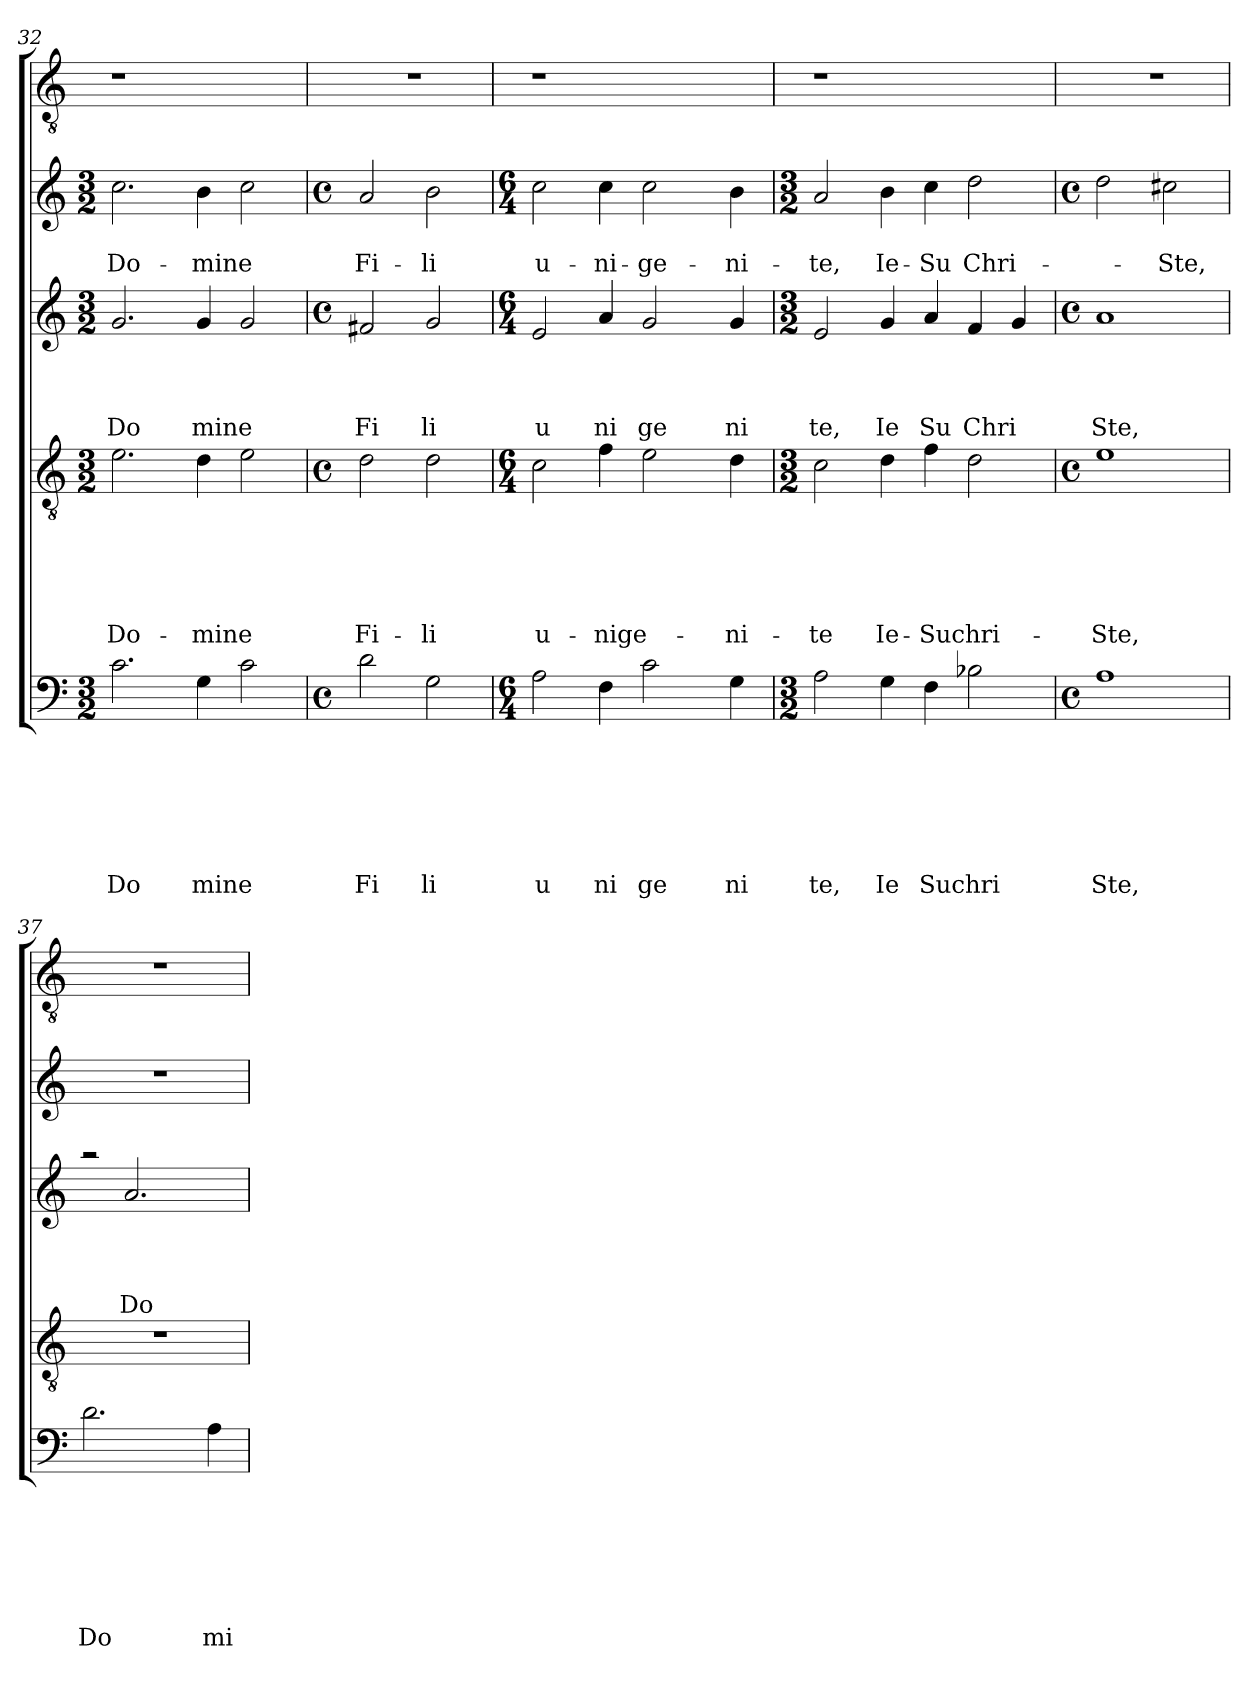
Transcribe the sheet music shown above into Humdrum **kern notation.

**kern	**text	**text	**text	**text	**text	**text	**text	**kern	**text	**text	**text	**text	**text	**text	**kern	**text	**text	**text	**text	**kern	**text	**text	**kern
*part5	*part5	*part5	*part5	*part5	*part5	*part5	*part5	*part4	*part4	*part4	*part4	*part4	*part4	*part4	*part3	*part3	*part3	*part3	*part3	*part2	*part2	*part2	*part1
*staff5	*staff5	*staff5	*staff5	*staff5	*staff5	*staff5	*staff5	*staff4	*staff4	*staff4	*staff4	*staff4	*staff4	*staff4	*staff3	*staff3	*staff3	*staff3	*staff3	*staff2	*staff2	*staff2	*staff1
*clefF4	*	*	*	*	*	*	*	*clefGv2	*	*	*	*	*	*	*clefG2	*	*	*	*	*clefG2	*	*	*clefGv2
*k[]	*	*	*	*	*	*	*	*k[]	*	*	*	*	*	*	*k[]	*	*	*	*	*k[]	*	*	*k[]
*C:	*	*	*	*	*	*	*	*C:	*	*	*	*	*	*	*C:	*	*	*	*	*C:	*	*	*C:
*M3/2	*	*	*	*	*	*	*	*M3/2	*	*	*	*	*	*	*M3/2	*	*	*	*	*M3/2	*	*	*
=32	=32	=32	=32	=32	=32	=32	=32	=32	=32	=32	=32	=32	=32	=32	=32	=32	=32	=32	=32	=32	=32	=32	=32
!	!	!	!	!	!	!	!LO:LY:b	!	!	!	!	!	!	!LO:LY:b	!	!	!	!	!LO:LY:b	!	!	!LO:LY:b	!
2.c\	.	.	.	.	.	.	Do	2.e\	.	.	.	.	.	Do-	2.g/	.	.	.	Do	2.cc\	.	Do-	1r
!	!	!	!	!	!	!	!LO:LY:b	!	!	!	!	!	!	!LO:LY:b	!	!	!	!	!LO:LY:b	!	!	!LO:LY:b	!
4G\	.	.	.	.	.	.	mine	4d\	.	.	.	.	.	-mine	4g/	.	.	.	mine	4b\	.	-mine	.
2c\	.	.	.	.	.	.	.	2e\	.	.	.	.	.	.	2g/	.	.	.	.	2cc\	.	.	2ryy
=33	=33	=33	=33	=33	=33	=33	=33	=33	=33	=33	=33	=33	=33	=33	=33	=33	=33	=33	=33	=33	=33	=33	=33
*M4/4	*	*	*	*	*	*	*	*M4/4	*	*	*	*	*	*	*M4/4	*	*	*	*	*M4/4	*	*	*
*met(c)	*	*	*	*	*	*	*	*met(c)	*	*	*	*	*	*	*met(c)	*	*	*	*	*met(c)	*	*	*
!	!	!	!	!	!	!	!LO:LY:b	!	!	!	!	!	!	!LO:LY:b	!	!	!	!	!LO:LY:b	!	!	!LO:LY:b	!
2d\	.	.	.	.	.	.	Fi	2d\	.	.	.	.	.	Fi-	2f#X/	.	.	.	Fi	2a/	.	Fi-	1r
!	!	!	!	!	!	!	!LO:LY:b	!	!	!	!	!	!	!LO:LY:b	!	!	!	!	!LO:LY:b	!	!	!LO:LY:b	!
2G\	.	.	.	.	.	.	li	2d\	.	.	.	.	.	-li	2g/	.	.	.	li	2b\	.	-li	.
=34	=34	=34	=34	=34	=34	=34	=34	=34	=34	=34	=34	=34	=34	=34	=34	=34	=34	=34	=34	=34	=34	=34	=34
*M6/4	*	*	*	*	*	*	*	*M6/4	*	*	*	*	*	*	*M6/4	*	*	*	*	*M6/4	*	*	*
!	!	!	!	!	!	!	!LO:LY:b	!	!	!	!	!	!	!LO:LY:b	!	!	!	!	!LO:LY:b	!	!	!LO:LY:b	!
2A\	.	.	.	.	.	.	u	2c\	.	.	.	.	.	u-	2e/	.	.	.	u	2cc\	.	u-	1r
!	!	!	!	!	!	!	!LO:LY:b	!	!	!	!	!	!	!LO:LY:b	!	!	!	!	!LO:LY:b	!	!	!LO:LY:b	!
4F\	.	.	.	.	.	.	ni	4f\	.	.	.	.	.	-nige-	4a/	.	.	.	ni	4cc\	.	-ni-	.
!	!	!	!	!	!	!	!LO:LY:b	!	!	!	!	!	!	!	!	!	!	!	!LO:LY:b	!	!	!LO:LY:b	!
2c\	.	.	.	.	.	.	ge	2e\	.	.	.	.	.	.	2g/	.	.	.	ge	2cc\	.	-ge-	.
.	.	.	.	.	.	.	.	.	.	.	.	.	.	.	.	.	.	.	.	.	.	.	2ryy
!	!	!	!	!	!	!	!LO:LY:b	!	!	!	!	!	!	!LO:LY:b	!	!	!	!	!LO:LY:b	!	!	!LO:LY:b	!
4G\	.	.	.	.	.	.	ni	4d\	.	.	.	.	.	-ni-	4g/	.	.	.	ni	4b\	.	-ni-	.
=35	=35	=35	=35	=35	=35	=35	=35	=35	=35	=35	=35	=35	=35	=35	=35	=35	=35	=35	=35	=35	=35	=35	=35
*M3/2	*	*	*	*	*	*	*	*M3/2	*	*	*	*	*	*	*M3/2	*	*	*	*	*M3/2	*	*	*
!	!	!	!	!	!	!	!LO:LY:b	!	!	!	!	!	!	!LO:LY:b	!	!	!	!	!LO:LY:b	!	!	!LO:LY:b	!
2A\	.	.	.	.	.	.	te,	2c\	.	.	.	.	.	-te	2e/	.	.	.	te,	2a/	.	-te,	1r
!	!	!	!	!	!	!	!LO:LY:b	!	!	!	!	!	!	!LO:LY:b	!	!	!	!	!LO:LY:b	!	!	!LO:LY:b	!
4G\	.	.	.	.	.	.	Ie	4d\	.	.	.	.	.	Ie-	4g/	.	.	.	Ie	4b\	.	Ie-	.
!	!	!	!	!	!	!	!LO:LY:b	!	!	!	!	!	!	!LO:LY:b	!	!	!	!	!LO:LY:b	!	!	!LO:LY:b	!
4F\	.	.	.	.	.	.	Suchri	4f\	.	.	.	.	.	-Suchri-	4a/	.	.	.	Su	4cc\	.	-Su	.
!	!	!	!	!	!	!	!	!	!	!	!	!	!	!	!	!	!	!	!LO:LY:b	!	!	!LO:LY:b	!
2B-X\	.	.	.	.	.	.	.	2d\	.	.	.	.	.	.	4f/	.	.	.	Chri	2dd\	.	Chri-	2ryy
.	.	.	.	.	.	.	.	.	.	.	.	.	.	.	4g/	.	.	.	.	.	.	.	.
!!LO:PB:g=z
=36	=36	=36	=36	=36	=36	=36	=36	=36	=36	=36	=36	=36	=36	=36	=36	=36	=36	=36	=36	=36	=36	=36	=36
*M4/4	*	*	*	*	*	*	*	*M4/4	*	*	*	*	*	*	*M4/4	*	*	*	*	*M4/4	*	*	*
*met(c)	*	*	*	*	*	*	*	*met(c)	*	*	*	*	*	*	*met(c)	*	*	*	*	*met(c)	*	*	*
!	!	!	!	!	!	!	!LO:LY:b	!	!	!	!	!	!	!LO:LY:b	!	!	!	!	!LO:LY:b	!	!	!	!
1A	.	.	.	.	.	.	Ste,	1e	.	.	.	.	.	-Ste,	1a	.	.	.	Ste,	2dd\	.	.	1r
!	!	!	!	!	!	!	!	!	!	!	!	!	!	!	!	!	!	!	!	!	!	!LO:LY:b	!
.	.	.	.	.	.	.	.	.	.	.	.	.	.	.	.	.	.	.	.	2cc#X\	.	-Ste,	.
=37	=37	=37	=37	=37	=37	=37	=37	=37	=37	=37	=37	=37	=37	=37	=37	=37	=37	=37	=37	=37	=37	=37	=37
!	!	!	!	!	!	!	!LO:LY:b	!	!	!	!	!	!	!	!	!	!	!	!	!	!	!	!
*	*	*	*	*	*	*	*	*	*	*	*	*	*	*	*^	*	*	*	*	*	*	*	*
2.d\	.	.	.	.	.	.	Do	1r	.	.	.	.	.	.	2raa	4ryy	.	.	.	.	1r	.	.	1r
!	!	!	!	!	!	!	!	!	!	!	!	!	!	!	!	!	!	!	!	!LO:LY:b	!	!	!	!
.	.	.	.	.	.	.	.	.	.	.	.	.	.	.	.	2.a/	.	.	.	Do	.	.	.	.
.	.	.	.	.	.	.	.	.	.	.	.	.	.	.	2ryy	.	.	.	.	.	.	.	.	.
!	!	!	!	!	!	!	!LO:LY:b	!	!	!	!	!	!	!	!	!	!	!	!	!	!	!	!	!
4A\	.	.	.	.	.	.	mi	.	.	.	.	.	.	.	.	.	.	.	.	.	.	.	.	.
*	*	*	*	*	*	*	*	*	*	*	*	*	*	*	*v	*v	*	*	*	*	*	*	*	*
=	=	=	=	=	=	=	=	=	=	=	=	=	=	=	=	=	=	=	=	=	=	=	=
*-	*-	*-	*-	*-	*-	*-	*-	*-	*-	*-	*-	*-	*-	*-	*-	*-	*-	*-	*-	*-	*-	*-	*-
